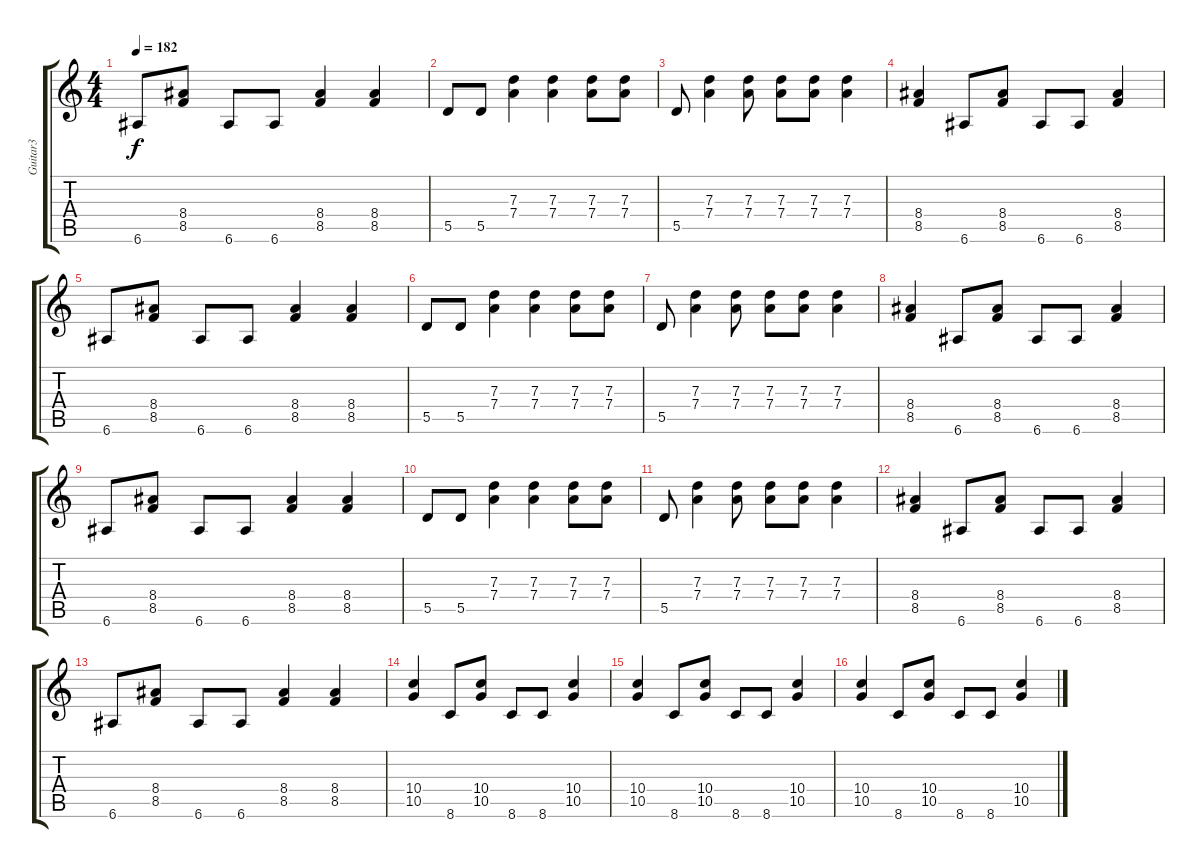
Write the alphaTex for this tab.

\track ("Guitar3" "Guitar3") {instrument overdrivenguitar}
\staff {score tabs}
\tuning (E4 B3 G3 D3 A2 E2) {hide}
\ts (4 4)
\tempo 182
\clef g2
\ks c
6.6.8{dy f} (8.4 8.5).8 6.6.8 6.6.8 (8.4 8.5).4 (8.4 8.5).4 |
5.5.8 5.5.8 (7.3 7.4).4 (7.3 7.4).4 (7.3 7.4).8 (7.3 7.4).8 |
5.5.8 (7.3 7.4).4 (7.3 7.4).8 (7.3 7.4).8 (7.3 7.4).8 (7.3 7.4).4 |
(8.4 8.5).4 6.6.8 (8.4 8.5).8 6.6.8 6.6.8 (8.4 8.5).4 |
6.6.8 (8.4 8.5).8 6.6.8 6.6.8 (8.4 8.5).4 (8.4 8.5).4 |
5.5.8 5.5.8 (7.3 7.4).4 (7.3 7.4).4 (7.3 7.4).8 (7.3 7.4).8 |
5.5.8 (7.3 7.4).4 (7.3 7.4).8 (7.3 7.4).8 (7.3 7.4).8 (7.3 7.4).4 |
(8.4 8.5).4 6.6.8 (8.4 8.5).8 6.6.8 6.6.8 (8.4 8.5).4 |
6.6.8 (8.4 8.5).8 6.6.8 6.6.8 (8.4 8.5).4 (8.4 8.5).4 |
5.5.8 5.5.8 (7.3 7.4).4 (7.3 7.4).4 (7.3 7.4).8 (7.3 7.4).8 |
5.5.8 (7.3 7.4).4 (7.3 7.4).8 (7.3 7.4).8 (7.3 7.4).8 (7.3 7.4).4 |
(8.4 8.5).4 6.6.8 (8.4 8.5).8 6.6.8 6.6.8 (8.4 8.5).4 |
6.6.8 (8.4 8.5).8 6.6.8 6.6.8 (8.4 8.5).4 (8.4 8.5).4 |
(10.4 10.5).4 8.6.8 (10.4 10.5).8 8.6.8 8.6.8 (10.4 10.5).4 |
(10.4 10.5).4 8.6.8 (10.4 10.5).8 8.6.8 8.6.8 (10.4 10.5).4 |
(10.4 10.5).4 8.6.8 (10.4 10.5).8 8.6.8 8.6.8 (10.4 10.5).4
